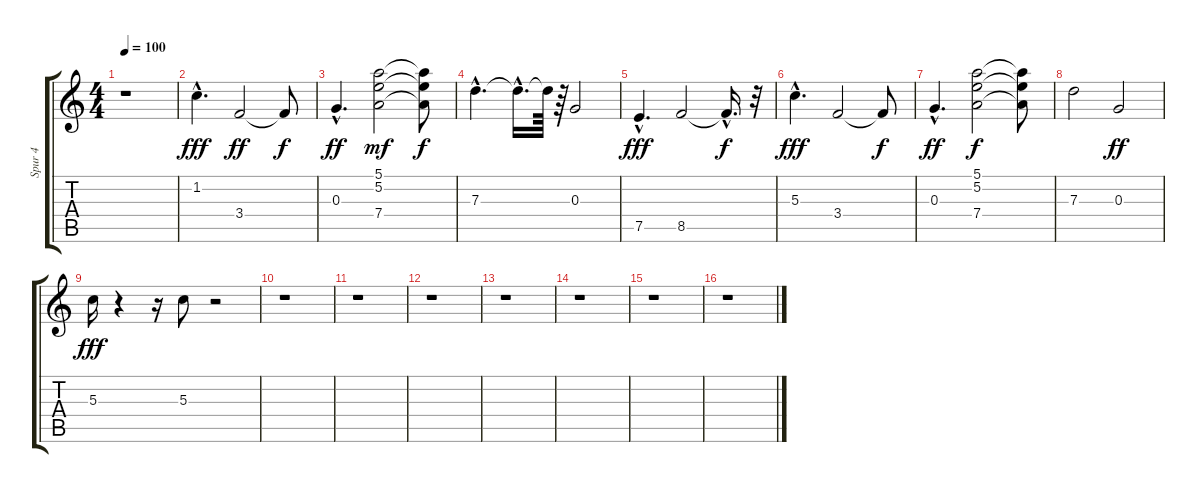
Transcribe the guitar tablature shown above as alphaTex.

\track ("Spur 4" "Spur 4") {instrument acousticguitarnylon}
\staff {score tabs}
\tuning (E4 B3 G3 D3 A2 E2) {hide}
\ts (4 4)
\tempo 100
\clef g2
\ks c
r.1{dy fff instrument acousticguitarnylon} |
1.2{hac}.4{d} 3.4.2{dy ff} 3.4{t}.8{dy f} |
0.3{hac}.4{d dy ff} (5.1 5.2 7.4).2{dy mf} (5.1{t} 5.2{t} 7.4{t}).8{dy f} |
7.3{hac}.4{d} 7.3{hac t}.16{d} 7.3{t}.64 r.64 0.3.2 |
7.5{hac}.4{d dy fff} 8.5.2 8.5{hac t}.16{d dy f} r.32 |
5.3{hac}.4{d dy fff} 3.4.2 3.4{t}.8{dy f} |
0.3{hac}.4{d dy ff} (5.1 5.2 7.4).2{dy f} (5.1{t} 5.2{t} 7.4{t}).8 |
7.3.2 0.3.2{dy ff} |
5.3.16{dy fff} r.4 r.16 5.3.8 r.2 |
r.1 |
r.1 |
r.1 |
r.1 |
r.1 |
r.1 |
r.1
